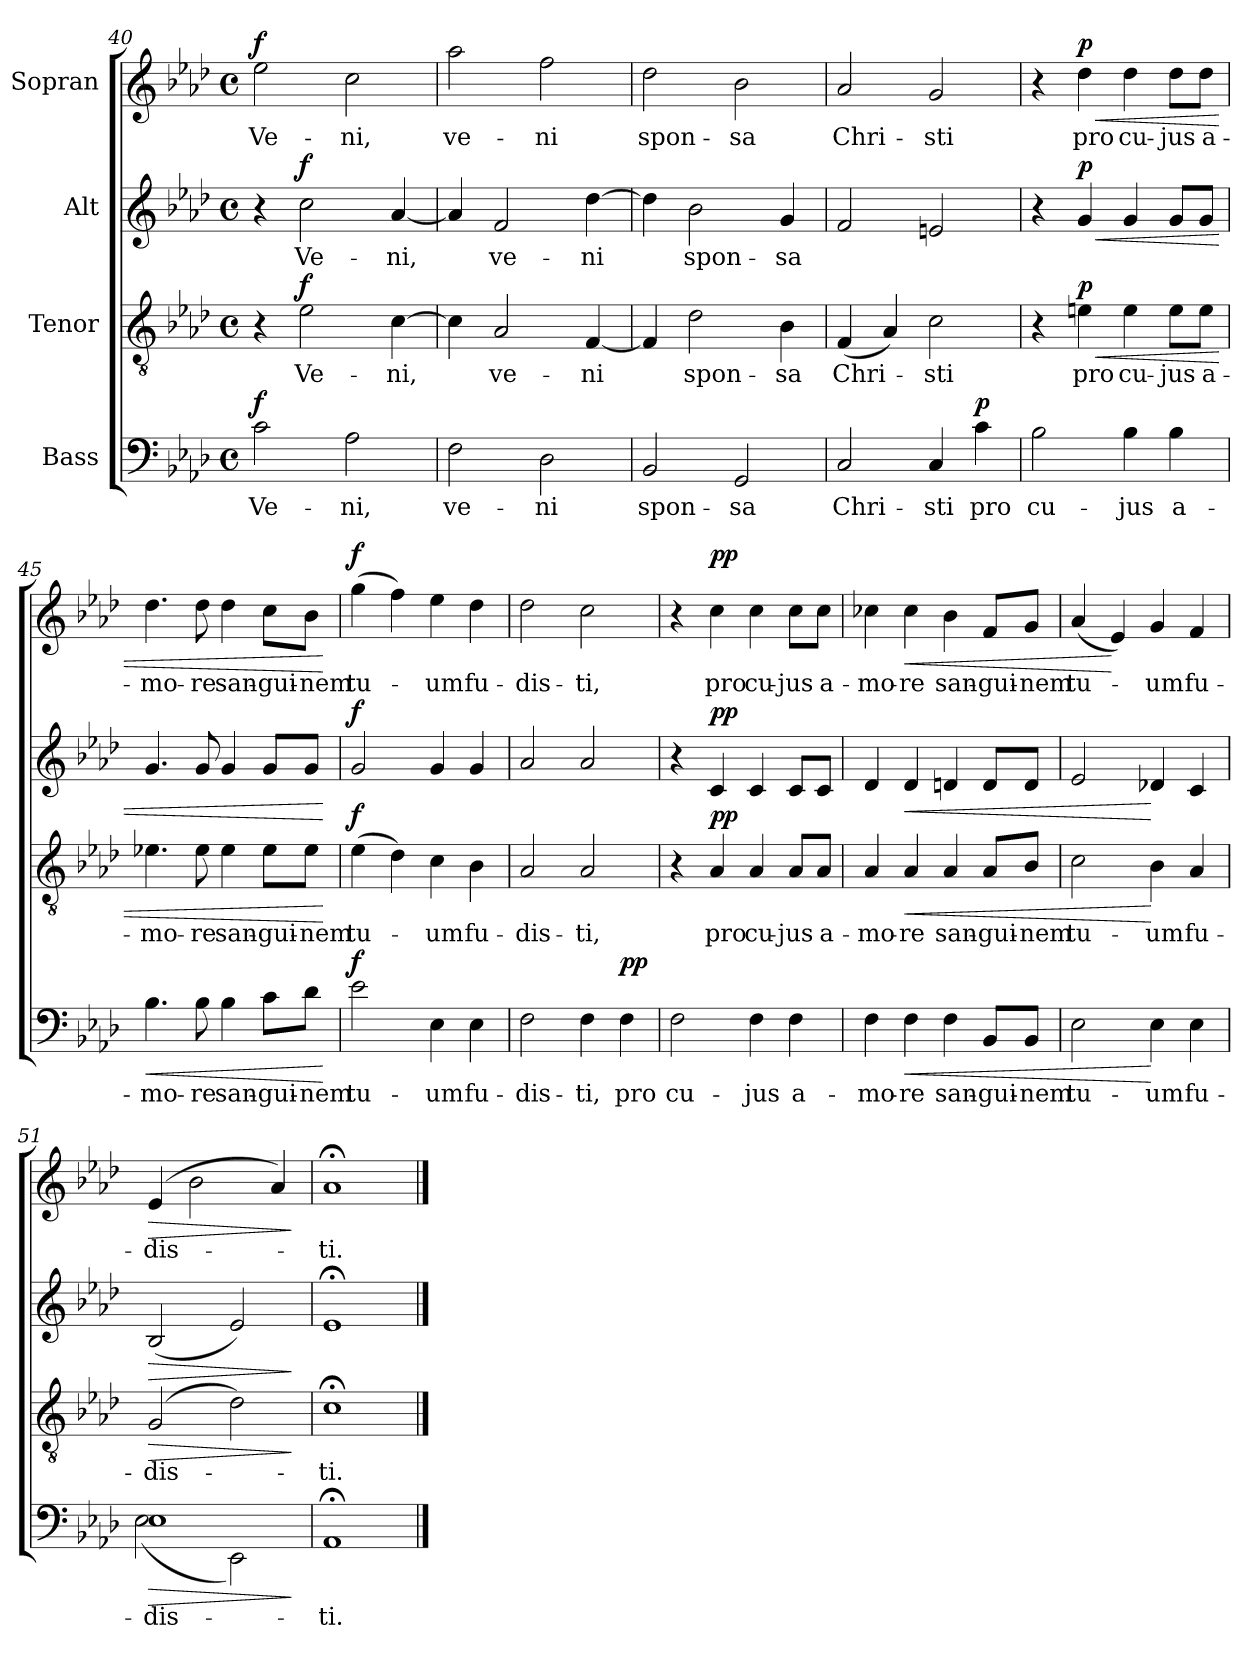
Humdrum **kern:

**kern	**text	**dynam	**kern	**text	**dynam	**kern	**text	**dynam	**kern	**text	**dynam
*part4	*part4	*part4	*part3	*part3	*part3	*part2	*part2	*part2	*part1	*part1	*part1
*staff4	*staff4	*staff4	*staff3	*staff3	*staff3	*staff2	*staff2	*staff2	*staff1	*staff1	*staff1
*I"Bass	*	*	*I"Tenor	*	*	*I"Alt	*	*	*I"Sopran	*	*
*clefF4	*	*	*clefGv2	*	*	*clefG2	*	*	*clefG2	*	*
*k[b-e-a-d-]	*	*	*k[b-e-a-d-]	*	*	*k[b-e-a-d-]	*	*	*k[b-e-a-d-]	*	*
*A-:	*	*	*A-:	*	*	*A-:	*	*	*A-:	*	*
*M4/4	*	*	*M4/4	*	*	*M4/4	*	*	*M4/4	*	*
*met(c)	*	*	*met(c)	*	*	*met(c)	*	*	*met(c)	*	*
=40	=40	=40	=40	=40	=40	=40	=40	=40	=40	=40	=40
!	!	!LO:DY:a	!	!	!	!	!	!	!	!	!LO:DY:a
2c\	Ve-	f	4r	.	.	4r	.	.	2ee-\	Ve-	f
!	!	!	!	!	!LO:DY:a	!	!	!LO:DY:a	!	!	!
.	.	.	2e-\	Ve-	f	2cc\	Ve-	f	.	.	.
2A-\	-ni,	.	.	.	.	.	.	.	2cc\	-ni,	.
.	.	.	[4c\	-ni,	.	[4a-/	-ni,	.	.	.	.
=41	=41	=41	=41	=41	=41	=41	=41	=41	=41	=41	=41
2F\	ve-	.	4c\]	.	.	4a-/]	.	.	2aa-\	ve-	.
.	.	.	2A-/	ve-	.	2f/	ve-	.	.	.	.
2D-\	-ni	.	.	.	.	.	.	.	2ff\	-ni	.
.	.	.	[4F/	-ni	.	[4dd-\	-ni	.	.	.	.
=42	=42	=42	=42	=42	=42	=42	=42	=42	=42	=42	=42
2BB-/	spon-	.	4F/]	.	.	4dd-\]	.	.	2dd-\	spon-	.
.	.	.	2d-\	spon-	.	2b-\	spon-	.	.	.	.
2GG/	-sa	.	.	.	.	.	.	.	2b-\	-sa	.
.	.	.	4B-\	-sa	.	4g/	-sa	.	.	.	.
!!LO:LB:g=z
=43	=43	=43	=43	=43	=43	=43	=43	=43	=43	=43	=43
2C/	Chri-	.	(>4F/	Chri-	.	2f/	.	.	2a-/	Chri-	.
.	.	.	4A-/)	.	.	.	.	.	.	.	.
4C/	-sti	.	2c\	-sti	.	2en/	.	.	2g/	-sti	.
!	!	!LO:DY:a	!	!	!	!	!	!	!	!	!
4c\	pro	p	.	.	.	.	.	.	.	.	.
=44	=44	=44	=44	=44	=44	=44	=44	=44	=44	=44	=44
2B-\	cu-	.	4r	.	.	4r	.	.	4r	.	.
!	!	!	!	!	!LO:HP:b	!	!	!LO:HP:b	!	!	!LO:HP:b
!	!	!	!	!	!LO:DY:n=1:a	!	!	!LO:DY:n=1:a	!	!	!LO:DY:n=1:a
.	.	.	4en\	pro	< p	4g/	.	< p	4dd-\	pro	< p
4B-\	-jus	.	4e\	cu-	.	4g/	.	.	4dd-\	cu-	.
4B-\	a-	.	8e\L	-jus	.	8g/L	.	.	8dd-\L	-jus	.
.	.	.	8e\J	a-	.	8g/J	.	.	8dd-\J	a-	.
=45	=45	=45	=45	=45	=45	=45	=45	=45	=45	=45	=45
!	!	!LO:HP:b	!	!	!	!	!	!	!	!	!
4.B-\	-mo-	<	4.e-X\	-mo-	.	4.g/	.	.	4.dd-\	-mo-	.
8B-\	-re	.	8e-\	-re	.	8g/	.	.	8dd-\	-re	.
4B-\	san-	.	4e-\	san-	.	4g/	.	.	4dd-\	san-	.
8c\L	-gui-	.	8e-\L	-gui-	.	8g/L	.	.	8cc\L	-gui-	.
8d-\J	-nem	.	8e-\J	-nem	.	8g/J	.	.	8b-\J	-nem	.
.	.	[	.	.	[	.	.	[	.	.	[
=46	=46	=46	=46	=46	=46	=46	=46	=46	=46	=46	=46
!	!	!LO:DY:a	!	!	!LO:DY:a	!	!	!LO:DY:a	!	!	!LO:DY:a
2e-\	tu-	f	(>4e-\	tu-	f	2g/	.	f	(>4gg\	tu-	f
.	.	.	4d-\)	.	.	.	.	.	4ff\)	.	.
4E-\	-um	.	4c\	-um	.	4g/	.	.	4ee-\	-um	.
4E-\	fu-	.	4B-\	fu-	.	4g/	.	.	4dd-\	fu-	.
=47	=47	=47	=47	=47	=47	=47	=47	=47	=47	=47	=47
2F\	-dis-	.	2A-/	-dis-	.	2a-/	.	.	2dd-\	-dis-	.
4F\	-ti,	.	2A-/	-ti,	.	2a-/	.	.	2cc\	-ti,	.
!	!	!LO:DY:a	!	!	!	!	!	!	!	!	!
4F\	pro	pp	.	.	.	.	.	.	.	.	.
!!LO:LB:g=z
=48	=48	=48	=48	=48	=48	=48	=48	=48	=48	=48	=48
2F\	cu-	.	4r	.	.	4r	.	.	4r	.	.
!	!	!	!	!	!LO:DY:a	!	!	!LO:DY:a	!	!	!LO:DY:a
.	.	.	4A-/	pro	pp	4c/	.	pp	4cc\	pro	pp
4F\	-jus	.	4A-/	cu-	.	4c/	.	.	4cc\	cu-	.
4F\	a-	.	8A-/L	-jus	.	8c/L	.	.	8cc\L	-jus	.
.	.	.	8A-/J	a-	.	8c/J	.	.	8cc\J	a-	.
=49	=49	=49	=49	=49	=49	=49	=49	=49	=49	=49	=49
4F\	-mo-	.	4A-/	-mo-	.	4d-/	.	.	4cc-X\	-mo-	.
!	!	!LO:HP:b	!	!	!LO:HP:b	!	!	!LO:HP:b	!	!	!LO:HP:b
4F\	-re	<	4A-/	-re	<	4d-/	.	<	4cc-\	-re	<
4F\	san-	.	4A-/	san-	.	4dn/	.	.	4b-\	san-	.
8BB-/L	-gui-	.	8A-/L	-gui-	.	8d/L	.	.	8f/L	-gui-	.
8BB-/J	-nem	.	8B-/J	-nem	.	8d/J	.	.	8g/J	-nem	.
=50	=50	=50	=50	=50	=50	=50	=50	=50	=50	=50	=50
2E-\	tu-	.	2c\	tu-	.	2e-/	.	.	(4a-/	tu-	.
.	.	.	.	.	.	.	.	.	4e-/)	.	[
4E-\	-um	[	4B-\	-um	[	4d-X/	.	[	4g/	-um	.
4E-\	fu-	.	4A-/	fu-	.	4c/	.	.	4f/	fu-	.
=51	=51	=51	=51	=51	=51	=51	=51	=51	=51	=51	=51
!	!	!LO:HP:b	!	!	!LO:HP:b	!	!	!LO:HP:b	!	!	!LO:HP:b
*^	*	*	*	*	*	*	*	*	*	*	*
1E-	(2E-\	-dis-	>	(2G/	-dis-	>	(>2B-/	.	>	(4e-/	-dis-	>
.	.	.	.	.	.	.	.	.	.	2b-\	.	.
.	2EE-\)	.	.	2d-\)	.	.	2e-/)	.	.	.	.	.
.	.	.	.	.	.	.	.	.	.	4a-/)	.	.
*v	*v	*	*	*	*	*	*	*	*	*	*	*
.	.	]	.	.	]	.	.	]	.	.	]
=52	=52	=52	=52	=52	=52	=52	=52	=52	=52	=52	=52
1AA-;<	-ti.	.	1c;<	-ti.	.	1e-;<	.	.	1a-;<	-ti.	.
==	==	==	==	==	==	==	==	==	==	==	==
*-	*-	*-	*-	*-	*-	*-	*-	*-	*-	*-	*-
